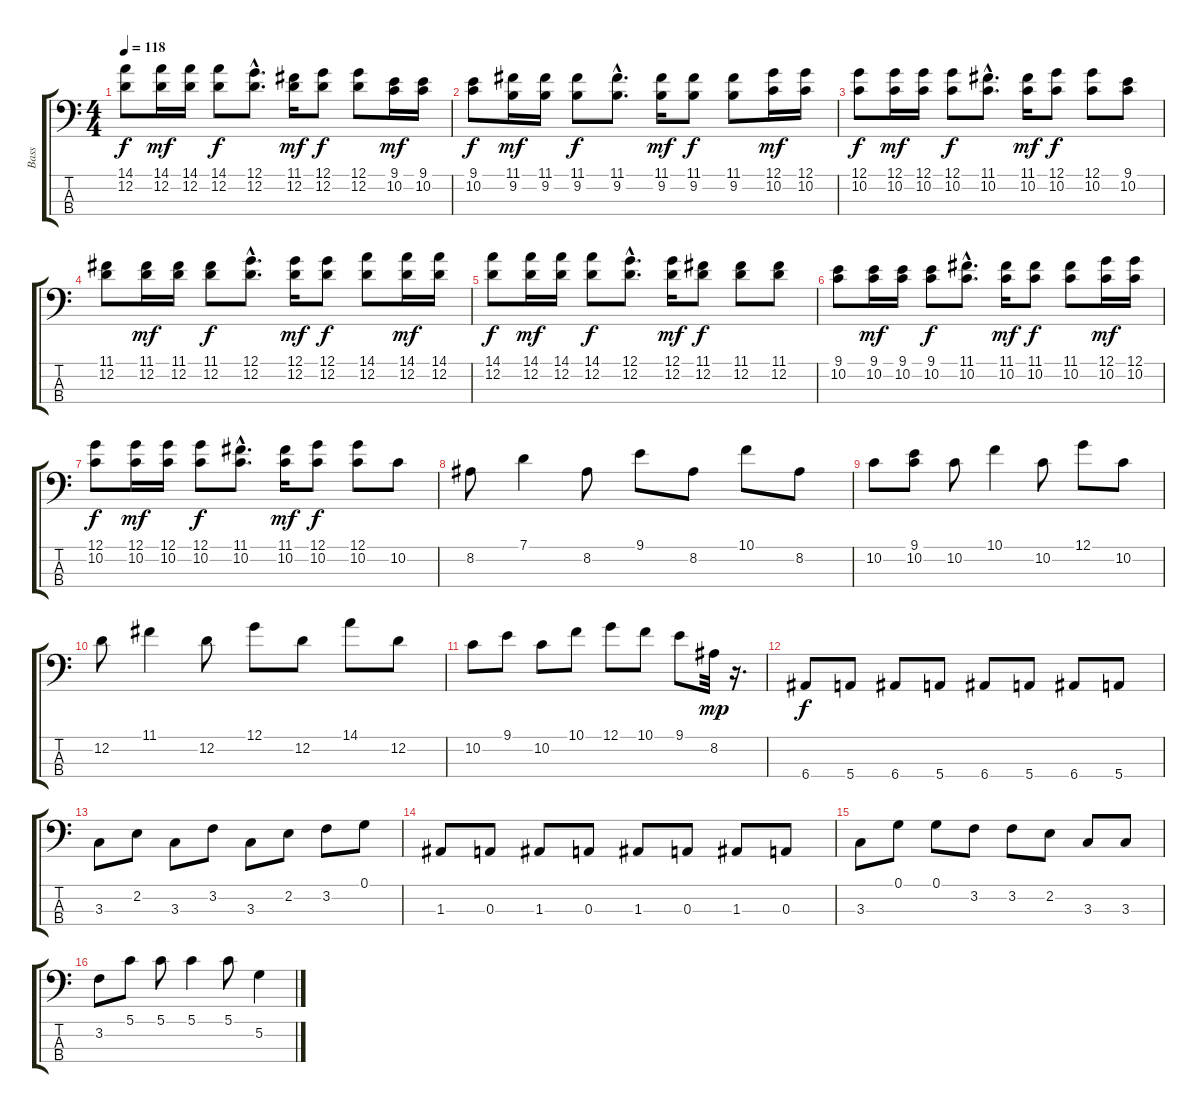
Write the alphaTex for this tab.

\track ("Bass" "Bass") {instrument electricbasspick}
\staff {score tabs}
\tuning (G2 D2 A1 E1) {hide}
\ts (4 4)
\tempo 118
\clef f4
\ks c
(14.1 12.2).8{dy f} (14.1 12.2).16{dy mf} (14.1 12.2).16 (14.1 12.2).8{dy f} (12.1{hac} 12.2{hac}).8{d} (11.1 12.2).16{dy mf} (12.1 12.2).8{dy f} (12.1 12.2).8 (9.1 10.2).16{dy mf} (9.1 10.2).16 |
(9.1 10.2).8{dy f} (11.1 9.2).16{dy mf} (11.1 9.2).16 (11.1 9.2).8{dy f} (11.1{hac} 9.2{hac}).8{d} (11.1 9.2).16{dy mf} (11.1 9.2).8{dy f} (11.1 9.2).8 (12.1 10.2).16{dy mf} (12.1 10.2).16 |
(12.1 10.2).8{dy f} (12.1 10.2).16{dy mf} (12.1 10.2).16 (12.1 10.2).8{dy f} (11.1{hac} 10.2{hac}).8{d} (11.1 10.2).16{dy mf} (12.1 10.2).8{dy f} (12.1 10.2).8 (9.1 10.2).8 |
(11.1 12.2).8 (11.1 12.2).16{dy mf} (11.1 12.2).16 (11.1 12.2).8{dy f} (12.1{hac} 12.2{hac}).8{d} (12.1 12.2).16{dy mf} (12.1 12.2).8{dy f} (14.1 12.2).8 (14.1 12.2).16{dy mf} (14.1 12.2).16 |
(14.1 12.2).8{dy f} (14.1 12.2).16{dy mf} (14.1 12.2).16 (14.1 12.2).8{dy f} (12.1{hac} 12.2{hac}).8{d} (12.1 12.2).16{dy mf} (11.1 12.2).8{dy f} (11.1 12.2).8 (11.1 12.2).8 |
(9.1 10.2).8 (9.1 10.2).16{dy mf} (9.1 10.2).16 (9.1 10.2).8{dy f} (11.1{hac} 10.2{hac}).8{d} (11.1 10.2).16{dy mf} (11.1 10.2).8{dy f} (11.1 10.2).8 (12.1 10.2).16{dy mf} (12.1 10.2).16 |
(12.1 10.2).8{dy f} (12.1 10.2).16{dy mf} (12.1 10.2).16 (12.1 10.2).8{dy f} (11.1{hac} 10.2{hac}).8{d} (11.1 10.2).16{dy mf} (12.1 10.2).8{dy f} (12.1 10.2).8 10.2.8 |
8.2.8 7.1.4 8.2.8 9.1.8 8.2.8 10.1.8 8.2.8 |
10.2.8 (9.1 10.2).8 10.2.8 10.1.4 10.2.8 12.1.8 10.2.8 |
12.2.8 11.1.4 12.2.8 12.1.8 12.2.8 14.1.8 12.2.8 |
10.2.8 9.1.8 10.2.8 10.1.8 12.1.8 10.1.8 9.1.8 8.2.32{dy mp} r.16{d} |
6.4.8{dy f} 5.4.8 6.4.8 5.4.8 6.4.8 5.4.8 6.4.8 5.4.8 |
3.3.8 2.2.8 3.3.8 3.2.8 3.3.8 2.2.8 3.2.8 0.1.8 |
1.3.8 0.3.8 1.3.8 0.3.8 1.3.8 0.3.8 1.3.8 0.3.8 |
3.3.8 0.1.8 0.1.8 3.2.8 3.2.8 2.2.8 3.3.8 3.3.8 |
3.2.8 5.1.8 5.1.8 5.1.4 5.1.8 5.2.4
